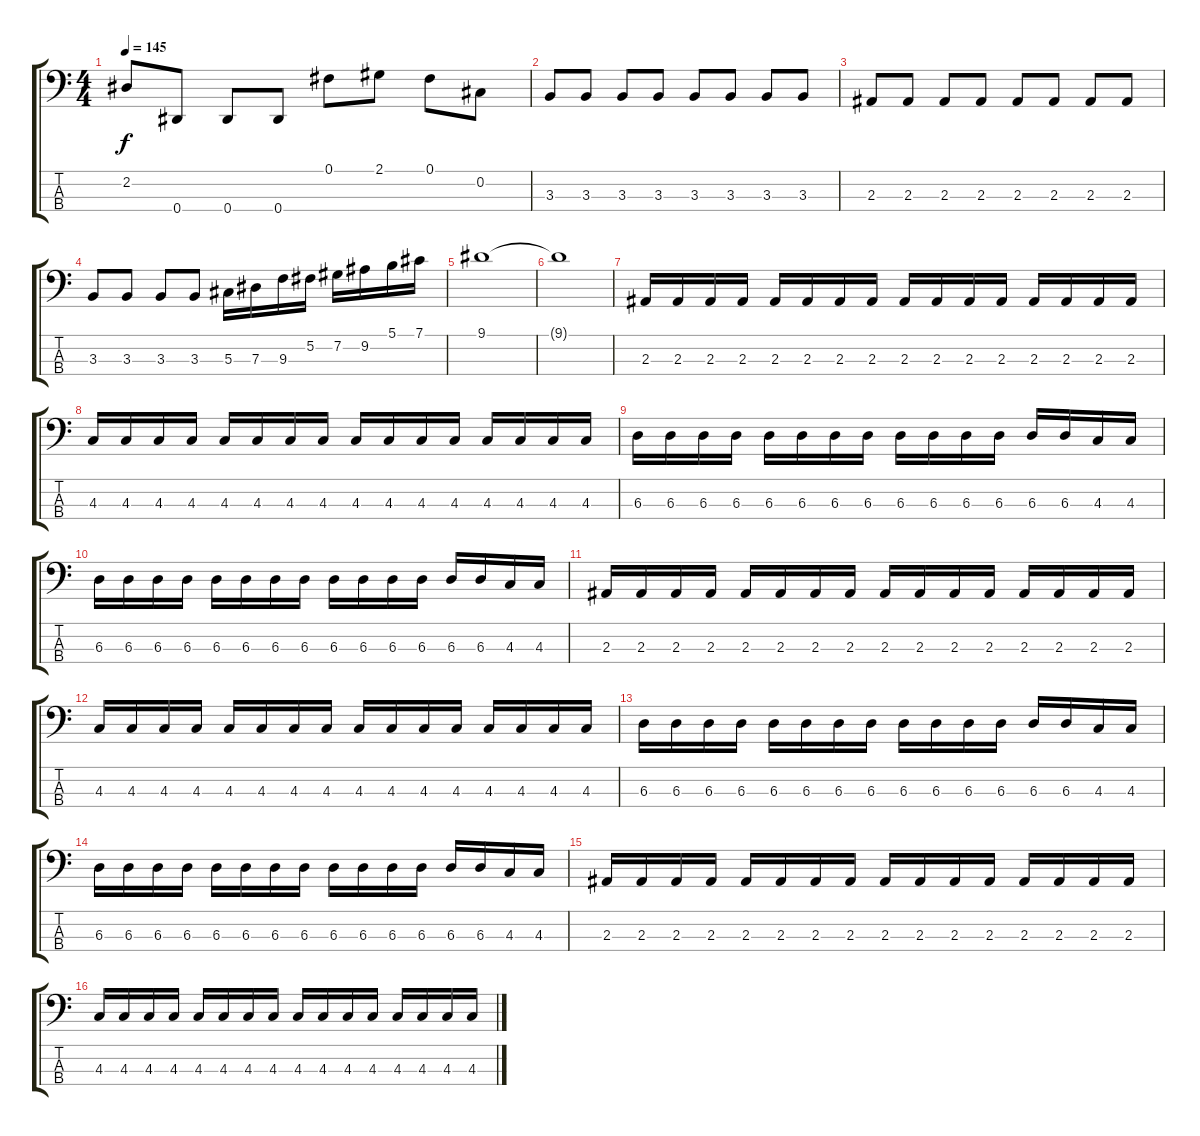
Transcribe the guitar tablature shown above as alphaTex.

\track "" {instrument electricbasspick}
\staff {score tabs}
\tuning (Gb2 Db2 Ab1 Eb1) {hide}
\ts (4 4)
\tempo 145
\clef f4
\ks c
2.2{t}.8{dy f} 0.4.8 0.4.8 0.4.8 0.1.8 2.1.8 0.1.8 0.2.8 |
3.3.8 3.3.8 3.3.8 3.3.8 3.3.8 3.3.8 3.3.8 3.3.8 |
2.3.8 2.3.8 2.3.8 2.3.8 2.3.8 2.3.8 2.3.8 2.3.8 |
3.3.8 3.3.8 3.3.8 3.3.8 5.3.16 7.3.16 9.3.16 5.2.16 7.2.16 9.2.16 5.1.16 7.1.16 |
9.1.1 |
9.1{t}.1 |
2.3.16 2.3.16 2.3.16 2.3.16 2.3.16 2.3.16 2.3.16 2.3.16 2.3.16 2.3.16 2.3.16 2.3.16 2.3.16 2.3.16 2.3.16 2.3.16 |
4.3.16 4.3.16 4.3.16 4.3.16 4.3.16 4.3.16 4.3.16 4.3.16 4.3.16 4.3.16 4.3.16 4.3.16 4.3.16 4.3.16 4.3.16 4.3.16 |
6.3.16 6.3.16 6.3.16 6.3.16 6.3.16 6.3.16 6.3.16 6.3.16 6.3.16 6.3.16 6.3.16 6.3.16 6.3.16 6.3.16 4.3.16 4.3.16 |
6.3.16 6.3.16 6.3.16 6.3.16 6.3.16 6.3.16 6.3.16 6.3.16 6.3.16 6.3.16 6.3.16 6.3.16 6.3.16 6.3.16 4.3.16 4.3.16 |
2.3.16 2.3.16 2.3.16 2.3.16 2.3.16 2.3.16 2.3.16 2.3.16 2.3.16 2.3.16 2.3.16 2.3.16 2.3.16 2.3.16 2.3.16 2.3.16 |
4.3.16 4.3.16 4.3.16 4.3.16 4.3.16 4.3.16 4.3.16 4.3.16 4.3.16 4.3.16 4.3.16 4.3.16 4.3.16 4.3.16 4.3.16 4.3.16 |
6.3.16 6.3.16 6.3.16 6.3.16 6.3.16 6.3.16 6.3.16 6.3.16 6.3.16 6.3.16 6.3.16 6.3.16 6.3.16 6.3.16 4.3.16 4.3.16 |
6.3.16 6.3.16 6.3.16 6.3.16 6.3.16 6.3.16 6.3.16 6.3.16 6.3.16 6.3.16 6.3.16 6.3.16 6.3.16 6.3.16 4.3.16 4.3.16 |
2.3.16 2.3.16 2.3.16 2.3.16 2.3.16 2.3.16 2.3.16 2.3.16 2.3.16 2.3.16 2.3.16 2.3.16 2.3.16 2.3.16 2.3.16 2.3.16 |
4.3.16 4.3.16 4.3.16 4.3.16 4.3.16 4.3.16 4.3.16 4.3.16 4.3.16 4.3.16 4.3.16 4.3.16 4.3.16 4.3.16 4.3.16 4.3.16
